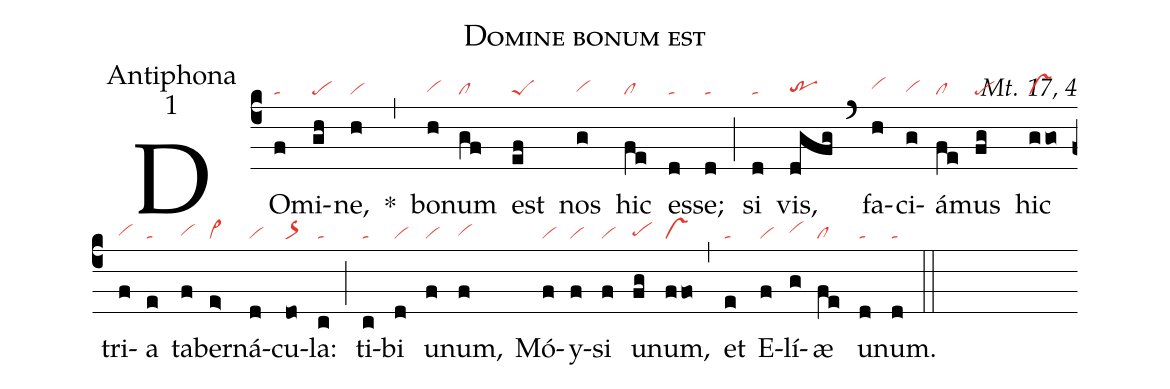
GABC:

name:Domine bonum est;
office-part:Antiphona;
mode:1;
commentary:Mt. 17, 4;
nabc-lines:1;
%%
(c4)
DO(f|ta)mi(gh|pe)ne,(h|vi) *(,)
bo(h|vihg)num(gf|cl) est(ef|peS) nos(g|vihg) hic(fe|cl) es(d|ta)se;(d|ta) (;)
si(d|ta) vis,(dgfg|trhg) (`)
fa(h|vihh)ci(g|vihg)á(fe|cl)mus(fg|pe) hic(ggo|vs) tri(f|vihg)a(e|ta) ta(f|vihg)ber(e>|vi>)ná(d|vi)cu(do|or>)la:(c|ta) (;)
ti(c|ta)bi(d|vi) u(f|vi)num,(f|vihg) Mó(f|vi)y(f|vi)si(f|vi) u(fg|pehg)num,(ffo|vs) (,)
et(e|ta) E(f|vi)lí(g|vihh)æ(fe|cl) u(d|ta)num.(d|ta) (::)
